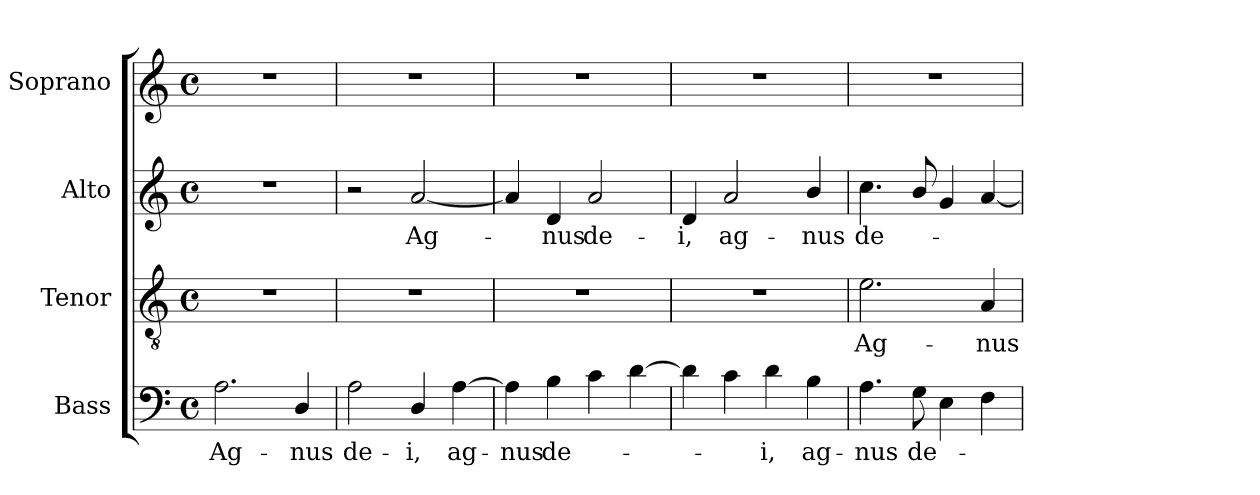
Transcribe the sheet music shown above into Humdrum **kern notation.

**kern	**text	**kern	**text	**kern	**text	**kern
*part4	*part4	*part3	*part3	*part2	*part2	*part1
*staff4	*staff4	*staff3	*staff3	*staff2	*staff2	*staff1
*I"Bass	*	*I"Tenor	*	*I"Alto	*	*I"Soprano
*I'B.	*	*I'T.	*	*I'A.	*	*I'S.
!!LO:PB:g=z
*clefF4	*	*clefGv2	*	*clefG2	*	*clefG2
*	*	*ITrd7c12	*	*	*	*
*k[]	*	*k[]	*	*k[]	*	*k[]
*C:	*	*C:	*	*C:	*	*C:
*M4/4	*	*M4/4	*	*M4/4	*	*M4/4
*met(c)	*	*met(c)	*	*met(c)	*	*met(c)
=1	=1	=1	=1	=1	=1	=1
!	!LO:LY:b:color=#000000	!	!	!	!	!
2.Ai\	Ag-	1r	.	1r	.	1r
!	!LO:LY:b:color=#000000	!	!	!	!	!
4Di/	-nus	.	.	.	.	.
=2	=2	=2	=2	=2	=2	=2
!	!LO:LY:b:color=#000000	!	!	!	!	!
2Ai\	de-	1r	.	2r	.	1r
!	!LO:LY:b:color=#000000	!	!	!	!	!
!	!	!	!	!	!LO:LY:b:color=#000000	!
4Di/	-i,	.	.	[2ai/	Ag-	.
!	!LO:LY:b:color=#000000	!	!	!	!	!
[4Ai\	ag-	.	.	.	.	.
=3	=3	=3	=3	=3	=3	=3
!	!LO:LY:b:color=#000000	!	!	!	!	!
4Ai\]	-nus	1r	.	4ai/]	.	1r
!	!LO:LY:b:color=#000000	!	!	!	!	!
!	!	!	!	!	!LO:LY:b:color=#000000	!
4Bi\	de-	.	.	4di/	-nus	.
!	!	!	!	!	!LO:LY:b:color=#000000	!
4ci\	.	.	.	2ai/	de-	.
[4di\	.	.	.	.	.	.
=4	=4	=4	=4	=4	=4	=4
!	!	!	!	!	!LO:LY:b:color=#000000	!
4di\]	.	1r	.	4di/	-i,	1r
!	!	!	!	!	!LO:LY:b:color=#000000	!
4ci\	.	.	.	2ai/	ag-	.
!	!LO:LY:b:color=#000000	!	!	!	!	!
4di\	-i,	.	.	.	.	.
!	!LO:LY:b:color=#000000	!	!	!	!	!
!	!	!	!	!	!LO:LY:b:color=#000000	!
4Bi\	ag-	.	.	4bi/	-nus	.
=5	=5	=5	=5	=5	=5	=5
!	!LO:LY:b:color=#000000	!	!	!	!	!
!	!	!	!LO:LY:b:color=#000000	!	!	!
!	!	!	!	!	!LO:LY:b:color=#000000	!
4.Ai\	-nus	2.Ei\	Ag-	4.cci\	de-	1r
!	!LO:LY:b:color=#000000	!	!	!	!	!
8Gi\	de-	.	.	8bi/	.	.
4Ei\	.	.	.	4gi/	.	.
!	!	!	!LO:LY:b:color=#000000	!	!	!
4Fi\	.	4AAi/	-nus	[4ai/	.	.
=	=	=	=	=	=	=
*-	*-	*-	*-	*-	*-	*-
